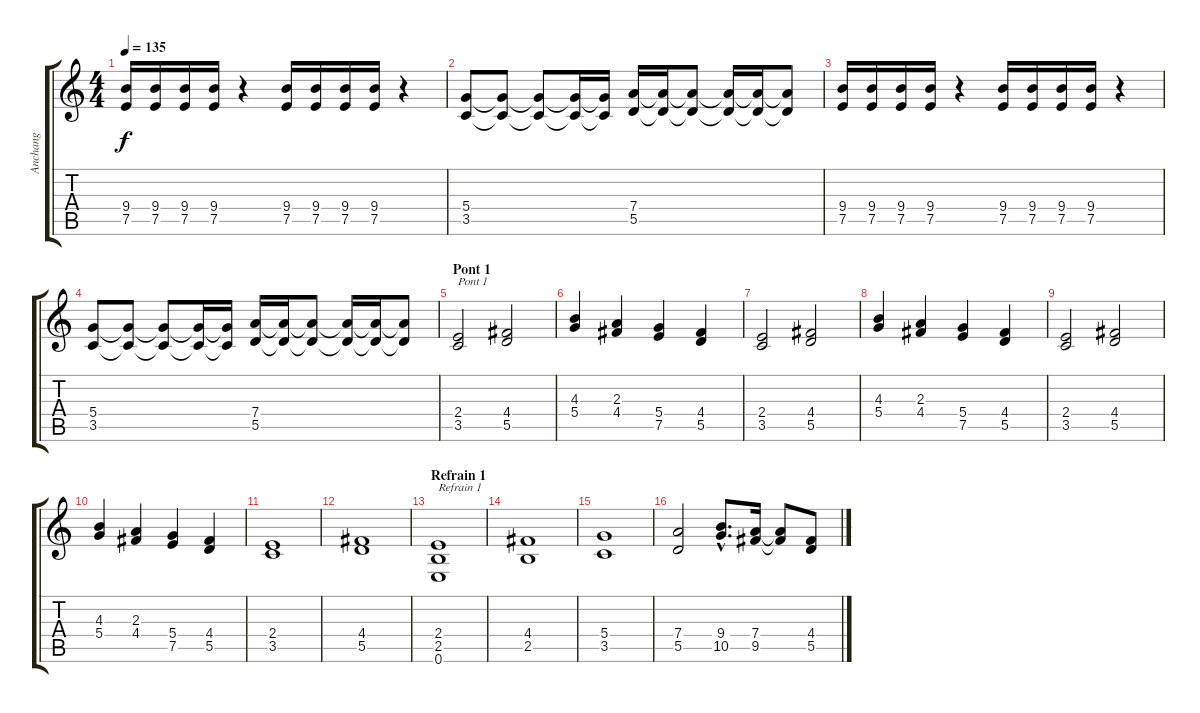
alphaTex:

\track ("Anchang" "Anchang") {instrument overdrivenguitar}
\staff {score tabs}
\tuning (E4 B3 G3 D3 A2 E2) {hide}
\ts (4 4)
\tempo 135
\clef g2
\ks c
(9.4 7.5).16{dy f} (9.4 7.5).16 (9.4 7.5).16 (9.4 7.5).16 r.4 (9.4 7.5).16 (9.4 7.5).16 (9.4 7.5).16 (9.4 7.5).16 r.4 |
(5.4 3.5).8 (5.4{t} 3.5{t}).8 (5.4{t} 3.5{t}).8 (5.4{t} 3.5{t}).16 (5.4{t} 3.5{t}).16 (7.4 5.5).16 (7.4{t} 5.5{t}).16 (7.4{t} 5.5{t}).8 (7.4{t} 5.5{t}).16 (7.4{t} 5.5{t}).16 (7.4{t} 5.5{t}).8 |
(9.4 7.5).16 (9.4 7.5).16 (9.4 7.5).16 (9.4 7.5).16 r.4 (9.4 7.5).16 (9.4 7.5).16 (9.4 7.5).16 (9.4 7.5).16 r.4 |
(5.4 3.5).8 (5.4{t} 3.5{t}).8 (5.4{t} 3.5{t}).8 (5.4{t} 3.5{t}).16 (5.4{t} 3.5{t}).16 (7.4 5.5).16 (7.4{t} 5.5{t}).16 (7.4{t} 5.5{t}).8 (7.4{t} 5.5{t}).16 (7.4{t} 5.5{t}).16 (7.4{t} 5.5{t}).8 |
\section ("" "Pont 1")
(2.4 3.5).2{txt "Pont 1"} (4.4 5.5).2 |
(4.3 5.4).4 (2.3 4.4).4 (5.4 7.5).4 (4.4 5.5).4 |
(2.4 3.5).2 (4.4 5.5).2 |
(4.3 5.4).4 (2.3 4.4).4 (5.4 7.5).4 (4.4 5.5).4 |
(2.4 3.5).2 (4.4 5.5).2 |
(4.3 5.4).4 (2.3 4.4).4 (5.4 7.5).4 (4.4 5.5).4 |
(2.4 3.5).1 |
(4.4 5.5).1 |
\section ("" "Refrain 1")
(2.4 2.5 0.6).1{txt "Refrain 1"} |
(4.4 2.5).1 |
(5.4 3.5).1 |
(7.4 5.5).2 (9.4{hac} 10.5{hac}).8{d} (7.4 9.5).16 (7.4{t} 9.5{t}).8 (4.4 5.5).8
